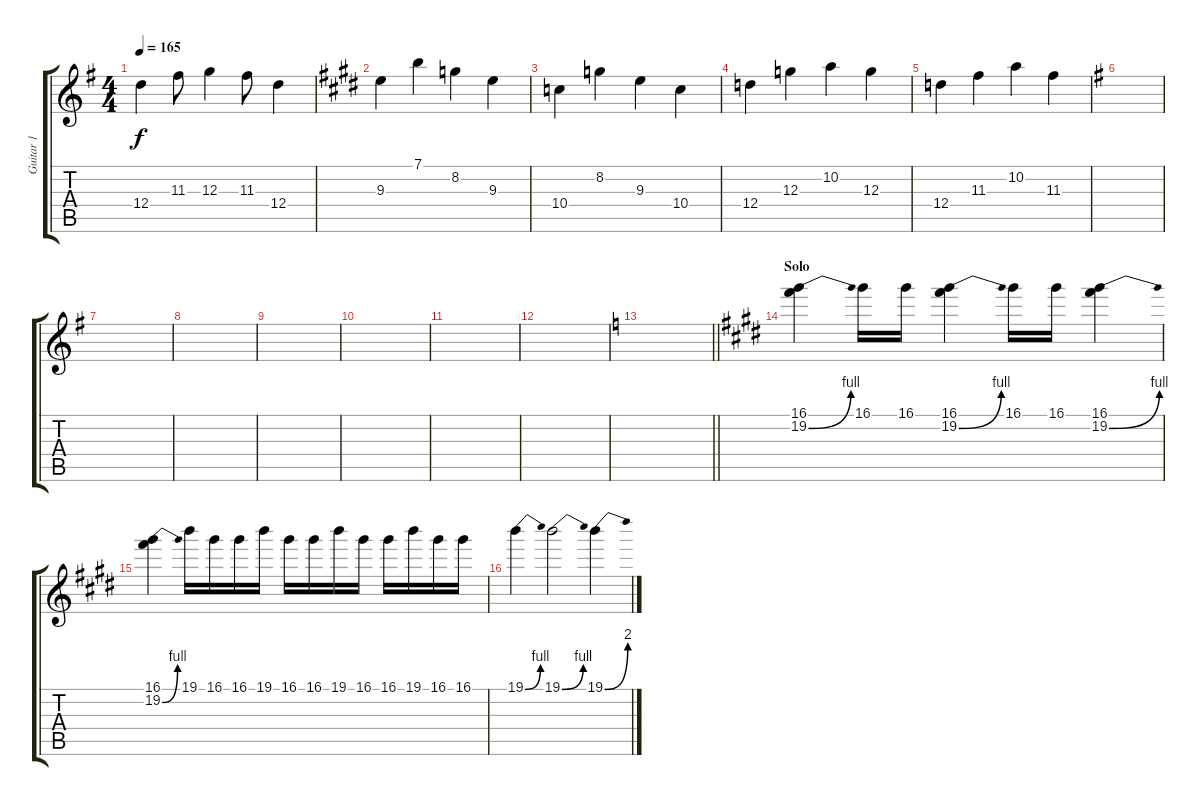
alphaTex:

\track ("Guitar 1" "Guitar 1") {instrument overdrivenguitar}
\staff {score tabs}
\tuning (E4 B3 G3 D3 A2 E2) {hide}
\ts (4 4)
\tempo 165
\clef g2
\ks g
12.4.4{dy f} 11.3.8 12.3.4 11.3.8 12.4.4 |
\ks e
9.3.4 7.1.4 8.2.4 9.3.4 |
10.4.4 8.2.4 9.3.4 10.4.4 |
12.4.4 12.3.4 10.2.4 12.3.4 |
12.4.4 11.3.4 10.2.4 11.3.4 |
\ks g
|
|
|
|
|
|
|
\barLineRight lightlight
\ks c
|
\section ("" "Solo")
\ks e
(16.1 19.2{be (bend 0 0 60 4)}).4 16.1.16 16.1.16 (16.1 19.2{be (bend 0 0 60 4)}).4 16.1.16 16.1.16 (16.1 19.2{be (bend 0 0 60 4)}).4 |
(16.1 19.2{be (bend 0 0 60 4)}).4 19.1.16 16.1.16 16.1.16 19.1.16 16.1.16 16.1.16 19.1.16 16.1.16 16.1.16 19.1.16 16.1.16 16.1.16 |
19.1{be (bend 0 0 60 4)}.4 19.1{be (bend 0 0 60 4)}.2 19.1{be (bend 0 0 60 8)}.4
